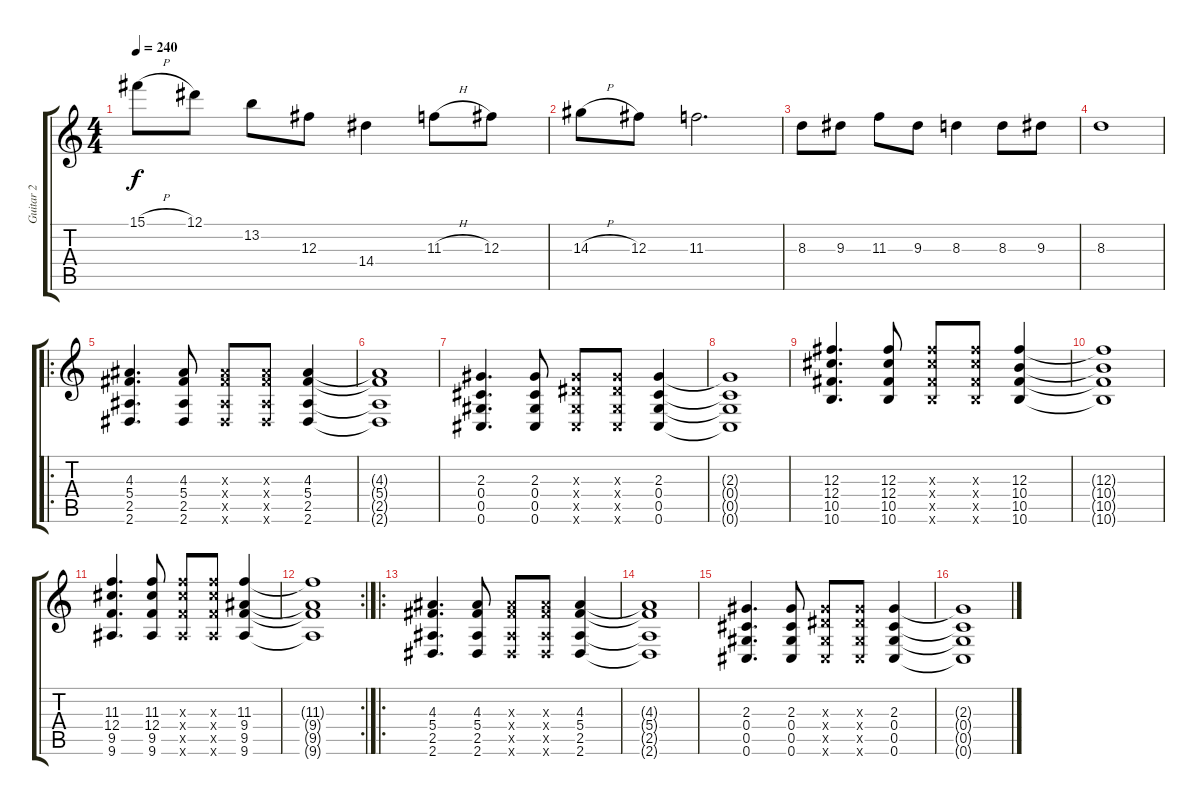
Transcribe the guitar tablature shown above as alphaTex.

\track ("Guitar 2" "Guitar 2") {instrument distortionguitar}
\staff {score tabs}
\tuning (Eb4 Bb3 Gb3 Db3 Ab2 Db2) {hide}
\ts (4 4)
\tempo 240
\clef g2
\ks c
15.1{h}.8{dy f} 12.1.8 13.2.8 12.3.8 14.4.4 11.3{h}.8 12.3.8 |
14.3{h}.8 12.3.8 11.3.2{d} |
8.3.8 9.3.8 11.3.8 9.3.8 8.3.4 8.3.8 9.3.8 |
8.3.1 |
\ro
(4.3 5.4 2.5 2.6).4{d instrument distortionguitar} (4.3 5.4 2.5 2.6).8 (4.3{x} 5.4{x} 2.5{x} 2.6{x}).8 (4.3{x} 5.4{x} 2.5{x} 2.6{x}).8 (4.3 5.4 2.5 2.6).4 |
(4.3{t} 5.4{t} 2.5{t} 2.6{t}).1 |
(2.3 0.4 0.5 0.6).4{d} (2.3 0.4 0.5 0.6).8 (2.3{x} 2.4{x} 0.5{x} 0.6{x}).8 (2.3{x} 2.4{x} 0.5{x} 0.6{x}).8 (2.3 0.4 0.5 0.6).4 |
(2.3{t} 0.4{t} 0.5{t} 0.6{t}).1 |
(12.3 12.4 10.5 10.6).4{d} (12.3 12.4 10.5 10.6).8 (12.3{x} 12.4{x} 10.5{x} 10.6{x}).8 (12.3{x} 12.4{x} 10.5{x} 10.6{x}).8 (12.3 10.4 10.5 10.6).4 |
(12.3{t} 10.4{t} 10.5{t} 10.6{t}).1 |
(11.3 12.4 9.5 9.6).4{d} (11.3 12.4 9.5 9.6).8 (11.3{x} 12.4{x} 9.5{x} 9.6{x}).8 (11.3{x} 12.4{x} 9.5{x} 9.6{x}).8 (11.3 9.4 9.5 9.6).4 |
\rc 2
(11.3{t} 9.4{t} 9.5{t} 9.6{t}).1 |
\ro
(4.3 5.4 2.5 2.6).4{d} (4.3 5.4 2.5 2.6).8 (4.3{x} 5.4{x} 2.5{x} 2.6{x}).8 (4.3{x} 5.4{x} 2.5{x} 2.6{x}).8 (4.3 5.4 2.5 2.6).4 |
(4.3{t} 5.4{t} 2.5{t} 2.6{t}).1 |
(2.3 0.4 0.5 0.6).4{d} (2.3 0.4 0.5 0.6).8 (2.3{x} 2.4{x} 0.5{x} 0.6{x}).8 (2.3{x} 2.4{x} 0.5{x} 0.6{x}).8 (2.3 0.4 0.5 0.6).4 |
(2.3{t} 0.4{t} 0.5{t} 0.6{t}).1
